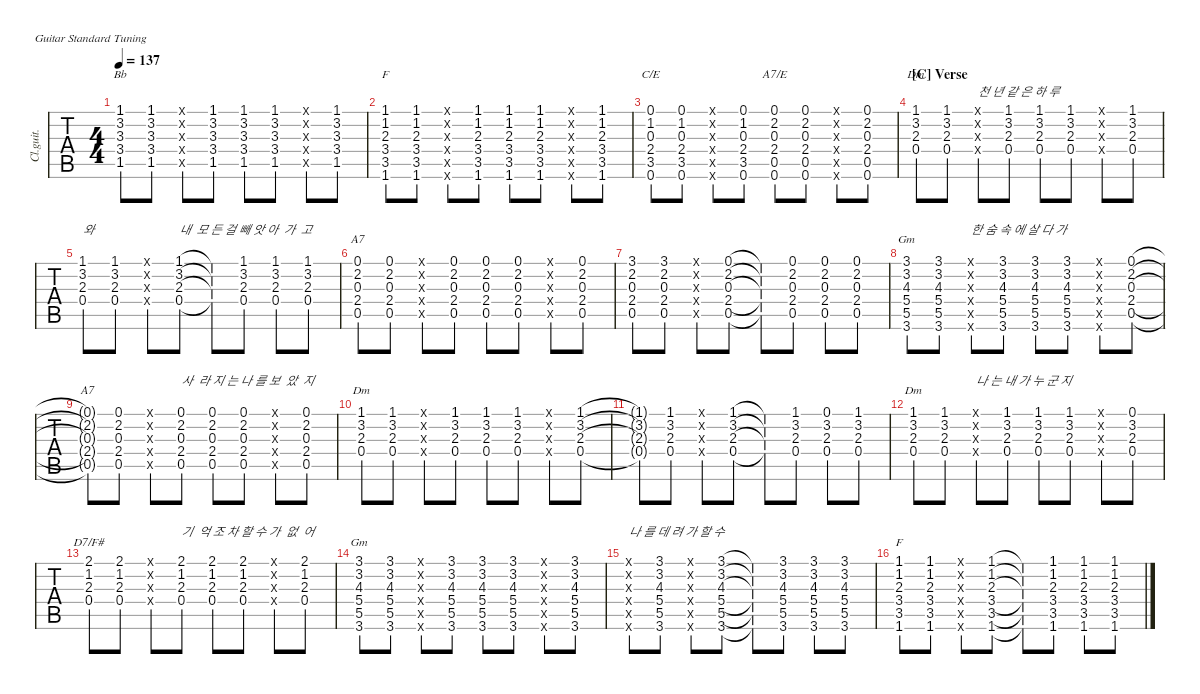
\defaultSystemsLayout 4
\hideDynamics
\bracketExtendMode nobrackets
\track ("Guitar2" "Cl.guit.") {defaultSystemsLayout 4 instrument electricguitarclean}
\staff {tabs}
\tuning (E4 B3 G3 D3 A2 E2)
\chord ("Dm" 1 3 2 0 x x) {showdiagram false showfingering false}
\chord ("Bb" 1 3 3 3 1 x) {showdiagram false showfingering false barre 1}
\chord ("F" 1 1 2 3 3 1) {showdiagram false showfingering false barre (1 1)}
\chord ("Gm" 3 3 4 5 5 3) {showdiagram false showfingering false barre (3 3)}
\chord ("A7/E" 0 2 0 2 0 0) {showdiagram false showfingering false}
\chord ("A7" 0 2 0 2 0 x) {showdiagram false showfingering false}
\chord ("C/E" 0 1 0 2 3 0) {showdiagram false showfingering false}
\chord ("D7/F#" 2 1 2 0 x x) {showdiagram false showfingering false}
\ts (4 4)
\tempo 137
\clef g2
\ks f
(1.5{acc b} 3.4{acc forcenatural} 3.3{acc b} 3.2{acc forcenatural} 1.1{acc forcenatural}).8{ch "Bb" dy mf} (1.5{acc b} 3.4{acc forcenatural} 3.3{acc b} 3.2{acc forcenatural} 1.1{acc forcenatural}).8 (1.5{x acc b} 3.4{x acc forcenatural} 3.3{x acc b} 3.2{x acc forcenatural} 1.1{x acc forcenatural}).8 (1.5{acc b} 3.4{acc forcenatural} 3.3{acc b} 3.2{acc forcenatural} 1.1{acc forcenatural}).8 (1.5{acc b} 3.4{acc forcenatural} 3.3{acc b} 3.2{acc forcenatural} 1.1{acc forcenatural}).8 (1.5{acc b} 3.4{acc forcenatural} 3.3{acc b} 3.2{acc forcenatural} 1.1{acc forcenatural}).8 (1.5{x acc b} 3.4{x acc forcenatural} 3.3{x acc b} 3.2{x acc forcenatural} 1.1{x acc forcenatural}).8 (1.5{acc b} 3.4{acc forcenatural} 3.3{acc b} 3.2{acc forcenatural} 1.1{acc forcenatural}).8 |
(1.6{acc forcenatural} 3.5{acc forcenatural} 3.4{acc forcenatural} 2.3{acc forcenatural} 1.2{acc forcenatural} 1.1{acc forcenatural}).8{ch "F"} (1.6{acc forcenatural} 3.5{acc forcenatural} 3.4{acc forcenatural} 2.3{acc forcenatural} 1.2{acc forcenatural} 1.1{acc forcenatural}).8 (1.6{x acc forcenatural} 3.5{x acc forcenatural} 3.4{x acc forcenatural} 2.3{x acc forcenatural} 1.2{x acc forcenatural} 1.1{x acc forcenatural}).8 (1.6{acc forcenatural} 3.5{acc forcenatural} 3.4{acc forcenatural} 2.3{acc forcenatural} 1.2{acc forcenatural} 1.1{acc forcenatural}).8 (1.6{acc forcenatural} 3.5{acc forcenatural} 3.4{acc forcenatural} 2.3{acc forcenatural} 1.2{acc forcenatural} 1.1{acc forcenatural}).8 (1.6{acc forcenatural} 3.5{acc forcenatural} 3.4{acc forcenatural} 2.3{acc forcenatural} 1.2{acc forcenatural} 1.1{acc forcenatural}).8 (1.6{x acc forcenatural} 3.5{x acc forcenatural} 3.4{x acc forcenatural} 2.3{x acc forcenatural} 1.2{x acc forcenatural} 1.1{x acc forcenatural}).8 (1.6{acc forcenatural} 3.5{acc forcenatural} 3.4{acc forcenatural} 2.3{acc forcenatural} 1.2{acc forcenatural} 1.1{acc forcenatural}).8 |
(3.5{acc forcenatural} 0.6{acc forcenatural} 2.4{acc forcenatural} 0.3{acc forcenatural} 1.2{acc forcenatural} 0.1{acc forcenatural}).8{ch "C/E"} (3.5{acc forcenatural} 0.6{acc forcenatural} 2.4{acc forcenatural} 0.3{acc forcenatural} 1.2{acc forcenatural} 0.1{acc forcenatural}).8 (3.5{x acc forcenatural} 0.6{x acc forcenatural} 2.4{x acc forcenatural} 0.3{x acc forcenatural} 1.2{x acc forcenatural} 0.1{x acc forcenatural}).8 (3.5{acc forcenatural} 0.6{acc forcenatural} 2.4{acc forcenatural} 0.3{acc forcenatural} 1.2{acc forcenatural} 0.1{acc forcenatural}).8 (0.5{acc forcenatural} 2.2{acc b} 2.4{acc forcenatural} 0.3{acc forcenatural} 0.6{acc forcenatural} 0.1{acc forcenatural}).8{ch "A7/E"} (0.5{acc forcenatural} 2.2{acc b} 2.4{acc forcenatural} 0.3{acc forcenatural} 0.6{acc forcenatural} 0.1{acc forcenatural}).8 (0.5{x acc forcenatural} 2.2{x acc b} 2.4{x acc forcenatural} 0.3{x acc forcenatural} 0.6{x acc forcenatural} 0.1{x acc forcenatural}).8 (0.5{acc forcenatural} 2.2{acc b} 2.4{acc forcenatural} 0.3{acc forcenatural} 0.6{acc forcenatural} 0.1{acc forcenatural}).8 |
\section ("C" "Verse")
(0.4{acc forcenatural} 2.3{acc forcenatural} 3.2{acc forcenatural} 1.1{acc forcenatural}).8{ch "Dm"} (0.4{acc forcenatural} 2.3{acc forcenatural} 3.2{acc forcenatural} 1.1{acc forcenatural}).8 (0.4{x acc forcenatural} 2.3{x acc forcenatural} 3.2{x acc forcenatural} 1.1{x acc forcenatural}).8{txt "천 년 같 은 하 루 "} (0.4{acc forcenatural} 2.3{acc forcenatural} 3.2{acc forcenatural} 1.1{acc forcenatural}).8 (0.4{acc forcenatural} 2.3{acc forcenatural} 3.2{acc forcenatural} 1.1{acc forcenatural}).8 (0.4{acc forcenatural} 2.3{acc forcenatural} 3.2{acc forcenatural} 1.1{acc forcenatural}).8 (0.4{x acc forcenatural} 2.3{x acc forcenatural} 3.2{x acc forcenatural} 1.1{x acc forcenatural}).8 (0.4{acc forcenatural} 2.3{acc forcenatural} 3.2{acc forcenatural} 1.1{acc forcenatural}).8 |
(0.4{acc forcenatural} 2.3{acc forcenatural} 3.2{acc forcenatural} 1.1{acc forcenatural}).8{txt "와"} (0.4{acc forcenatural} 2.3{acc forcenatural} 3.2{acc forcenatural} 1.1{acc forcenatural}).8 (0.4{x acc forcenatural} 2.3{x acc forcenatural} 3.2{x acc forcenatural} 1.1{x acc forcenatural}).8 (0.4{acc forcenatural} 2.3{acc forcenatural} 3.2{acc forcenatural} 1.1{acc forcenatural}).8{txt "내  모 든 걸 빼 앗 아  가  고"} (0.4{t acc forcenatural} 2.3{t acc forcenatural} 3.2{t acc forcenatural} 1.1{t acc forcenatural}).8 (0.4{acc forcenatural} 2.3{acc forcenatural} 3.2{acc forcenatural} 1.1{acc forcenatural}).8 (0.4{acc forcenatural} 2.3{acc forcenatural} 3.2{acc forcenatural} 1.1{acc forcenatural}).8 (0.4{acc forcenatural} 2.3{acc forcenatural} 3.2{acc forcenatural} 1.1{acc forcenatural}).8 |
(0.5{acc forcenatural} 2.4{acc forcenatural} 0.3{acc forcenatural} 2.2{acc b} 0.1{acc forcenatural}).8{ch "A7"} (0.5{acc forcenatural} 2.4{acc forcenatural} 0.3{acc forcenatural} 2.2{acc b} 0.1{acc forcenatural}).8 (0.5{x acc forcenatural} 2.4{x acc forcenatural} 0.3{x acc forcenatural} 2.2{x acc b} 0.1{x acc forcenatural}).8 (0.5{acc forcenatural} 2.4{acc forcenatural} 0.3{acc forcenatural} 2.2{acc b} 0.1{acc forcenatural}).8 (0.5{acc forcenatural} 2.4{acc forcenatural} 0.3{acc forcenatural} 2.2{acc b} 0.1{acc forcenatural}).8 (0.5{acc forcenatural} 2.4{acc forcenatural} 0.3{acc forcenatural} 2.2{acc b} 0.1{acc forcenatural}).8 (0.5{x acc forcenatural} 2.4{x acc forcenatural} 0.3{x acc forcenatural} 2.2{x acc b} 0.1{x acc forcenatural}).8 (0.5{acc forcenatural} 2.4{acc forcenatural} 0.3{acc forcenatural} 2.2{acc b} 0.1{acc forcenatural}).8 |
(0.5{acc forcenatural} 2.4{acc forcenatural} 0.3{acc forcenatural} 2.2{acc b} 3.1{acc forcenatural}).8 (0.5{acc forcenatural} 2.4{acc forcenatural} 0.3{acc forcenatural} 2.2{acc b} 3.1{acc forcenatural}).8 (0.5{x acc forcenatural} 2.4{x acc forcenatural} 0.3{x acc forcenatural} 2.2{x acc b} 3.1{x acc forcenatural}).8 (0.5{acc forcenatural} 2.4{acc forcenatural} 0.3{acc forcenatural} 2.2{acc b} 0.1{acc forcenatural}).8 (0.5{t acc forcenatural} 2.4{t acc forcenatural} 0.3{t acc forcenatural} 2.2{t acc b} 0.1{t acc forcenatural}).8 (0.5{acc forcenatural} 2.4{acc forcenatural} 0.3{acc forcenatural} 2.2{acc b} 0.1{acc forcenatural}).8 (0.5{acc forcenatural} 2.4{acc forcenatural} 0.3{acc forcenatural} 2.2{acc b} 0.1{acc forcenatural}).8 (0.5{acc forcenatural} 2.4{acc forcenatural} 0.3{acc forcenatural} 2.2{acc b} 0.1{acc forcenatural}).8 |
(5.5{acc forcenatural} 5.4{acc forcenatural} 4.3{acc forcenatural} 3.2{acc forcenatural} 3.1{acc forcenatural} 3.6{acc forcenatural}).8{ch "Gm"} (5.5{acc forcenatural} 5.4{acc forcenatural} 4.3{acc forcenatural} 3.2{acc forcenatural} 3.1{acc forcenatural} 3.6{acc forcenatural}).8 (5.5{x acc forcenatural} 5.4{x acc forcenatural} 4.3{x acc forcenatural} 3.2{x acc forcenatural} 3.1{x acc forcenatural} 3.6{x acc forcenatural}).8{txt "한 숨 속 에 살 다 가"} (5.5{acc forcenatural} 5.4{acc forcenatural} 4.3{acc forcenatural} 3.2{acc forcenatural} 3.1{acc forcenatural} 3.6{acc forcenatural}).8 (5.5{acc forcenatural} 5.4{acc forcenatural} 4.3{acc forcenatural} 3.2{acc forcenatural} 3.1{acc forcenatural} 3.6{acc forcenatural}).8 (5.5{acc forcenatural} 5.4{acc forcenatural} 4.3{acc forcenatural} 3.2{acc forcenatural} 3.1{acc forcenatural} 3.6{acc forcenatural}).8 (5.5{x acc forcenatural} 5.4{x acc forcenatural} 4.3{x acc forcenatural} 3.2{x acc forcenatural} 3.1{x acc forcenatural} 3.6{x acc forcenatural}).8 (0.5{acc forcenatural} 2.4{acc forcenatural} 0.3{acc forcenatural} 2.2{acc b} 0.1{acc forcenatural}).8 |
(0.5{t acc forcenatural} 2.4{t acc forcenatural} 0.3{t acc forcenatural} 2.2{t acc b} 0.1{t acc forcenatural}).8{ch "A7"} (0.5{acc forcenatural} 2.4{acc forcenatural} 0.3{acc forcenatural} 2.2{acc b} 0.1{acc forcenatural}).8 (0.5{x acc forcenatural} 2.4{x acc forcenatural} 0.3{x acc forcenatural} 2.2{x acc b} 0.1{x acc forcenatural}).8 (0.5{acc forcenatural} 2.4{acc forcenatural} 0.3{acc forcenatural} 2.2{acc b} 0.1{acc forcenatural}).8{txt "사  라 지 는 나 를 보  았  지"} (0.5{acc forcenatural} 2.4{acc forcenatural} 0.3{acc forcenatural} 2.2{acc b} 0.1{acc forcenatural}).8 (0.5{acc forcenatural} 2.4{acc forcenatural} 0.3{acc forcenatural} 2.2{acc b} 0.1{acc forcenatural}).8 (0.5{x acc forcenatural} 2.4{x acc forcenatural} 0.3{x acc forcenatural} 2.2{x acc b} 0.1{x acc forcenatural}).8 (0.5{acc forcenatural} 2.4{acc forcenatural} 0.3{acc forcenatural} 2.2{acc b} 0.1{acc forcenatural}).8 |
(0.4{acc forcenatural} 2.3{acc forcenatural} 3.2{acc forcenatural} 1.1{acc forcenatural}).8{ch "Dm"} (0.4{acc forcenatural} 2.3{acc forcenatural} 3.2{acc forcenatural} 1.1{acc forcenatural}).8 (0.4{x acc forcenatural} 2.3{x acc forcenatural} 3.2{x acc forcenatural} 1.1{x acc forcenatural}).8 (0.4{acc forcenatural} 2.3{acc forcenatural} 3.2{acc forcenatural} 1.1{acc forcenatural}).8 (0.4{acc forcenatural} 2.3{acc forcenatural} 3.2{acc forcenatural} 1.1{acc forcenatural}).8 (0.4{acc forcenatural} 2.3{acc forcenatural} 3.2{acc forcenatural} 1.1{acc forcenatural}).8 (0.4{x acc forcenatural} 2.3{x acc forcenatural} 3.2{x acc forcenatural} 1.1{x acc forcenatural}).8 (0.4{acc forcenatural} 2.3{acc forcenatural} 3.2{acc forcenatural} 1.1{acc forcenatural}).8 |
(0.4{t acc forcenatural} 2.3{t acc forcenatural} 3.2{t acc forcenatural} 1.1{t acc forcenatural}).8 (0.4{acc forcenatural} 2.3{acc forcenatural} 3.2{acc forcenatural} 1.1{acc forcenatural}).8 (0.4{x acc forcenatural} 2.3{x acc forcenatural} 3.2{x acc forcenatural} 1.1{x acc forcenatural}).8 (0.4{acc forcenatural} 2.3{acc forcenatural} 3.2{acc forcenatural} 1.1{acc forcenatural}).8 (0.4{t acc forcenatural} 2.3{t acc forcenatural} 3.2{t acc forcenatural} 1.1{t acc forcenatural}).8 (0.4{acc forcenatural} 2.3{acc forcenatural} 3.2{acc forcenatural} 1.1{acc forcenatural}).8 (0.4{acc forcenatural} 2.3{acc forcenatural} 3.2{acc forcenatural} 0.1{acc forcenatural}).8 (0.4{acc forcenatural} 2.3{acc forcenatural} 3.2{acc forcenatural} 1.1{acc forcenatural}).8 |
(0.4{acc forcenatural} 2.3{acc forcenatural} 3.2{acc forcenatural} 1.1{acc forcenatural}).8{ch "Dm"} (0.4{acc forcenatural} 2.3{acc forcenatural} 3.2{acc forcenatural} 1.1{acc forcenatural}).8 (0.4{x acc forcenatural} 2.3{x acc forcenatural} 3.2{x acc forcenatural} 1.1{x acc forcenatural}).8{txt "나 는 내 가 누 군 지"} (0.4{acc forcenatural} 2.3{acc forcenatural} 3.2{acc forcenatural} 1.1{acc forcenatural}).8 (0.4{acc forcenatural} 2.3{acc forcenatural} 3.2{acc forcenatural} 1.1{acc forcenatural}).8 (0.4{acc forcenatural} 2.3{acc forcenatural} 3.2{acc forcenatural} 1.1{acc forcenatural}).8 (0.4{x acc forcenatural} 2.3{x acc forcenatural} 3.2{x acc forcenatural} 1.1{x acc forcenatural}).8 (0.4{acc forcenatural} 2.3{acc forcenatural} 3.2{acc forcenatural} 0.1{acc forcenatural}).8 |
(2.3{acc forcenatural} 1.2{acc forcenatural} 2.1{acc b} 0.4{acc forcenatural}).8{ch "D7/F#"} (2.3{acc forcenatural} 1.2{acc forcenatural} 2.1{acc b} 0.4{acc forcenatural}).8 (2.3{x acc forcenatural} 1.2{x acc forcenatural} 2.1{x acc b} 0.4{x acc forcenatural}).8 (2.3{acc forcenatural} 1.2{acc forcenatural} 2.1{acc b} 0.4{acc forcenatural}).8{txt "기  억 조 차 할 수 가  없  어"} (2.3{acc forcenatural} 1.2{acc forcenatural} 2.1{acc b} 0.4{acc forcenatural}).8 (2.3{acc forcenatural} 1.2{acc forcenatural} 2.1{acc b} 0.4{acc forcenatural}).8 (2.3{x acc forcenatural} 1.2{x acc forcenatural} 2.1{x acc b} 0.4{x acc forcenatural}).8 (2.3{acc forcenatural} 1.2{acc forcenatural} 2.1{acc b} 0.4{acc forcenatural}).8 |
(5.5{acc forcenatural} 5.4{acc forcenatural} 4.3{acc forcenatural} 3.2{acc forcenatural} 3.1{acc forcenatural} 3.6{acc forcenatural}).8{ch "Gm"} (5.5{acc forcenatural} 5.4{acc forcenatural} 4.3{acc forcenatural} 3.2{acc forcenatural} 3.1{acc forcenatural} 3.6{acc forcenatural}).8 (5.5{x acc forcenatural} 5.4{x acc forcenatural} 4.3{x acc forcenatural} 3.2{x acc forcenatural} 3.1{x acc forcenatural} 3.6{x acc forcenatural}).8 (5.5{acc forcenatural} 5.4{acc forcenatural} 4.3{acc forcenatural} 3.2{acc forcenatural} 3.1{acc forcenatural} 3.6{acc forcenatural}).8 (5.5{acc forcenatural} 5.4{acc forcenatural} 4.3{acc forcenatural} 3.2{acc forcenatural} 3.1{acc forcenatural} 3.6{acc forcenatural}).8 (5.5{acc forcenatural} 5.4{acc forcenatural} 4.3{acc forcenatural} 3.2{acc forcenatural} 3.1{acc forcenatural} 3.6{acc forcenatural}).8 (5.5{x acc forcenatural} 5.4{x acc forcenatural} 4.3{x acc forcenatural} 3.2{x acc forcenatural} 3.1{x acc forcenatural} 3.6{x acc forcenatural}).8 (5.5{acc forcenatural} 5.4{acc forcenatural} 4.3{acc forcenatural} 3.2{acc forcenatural} 3.1{acc forcenatural} 3.6{acc forcenatural}).8 |
(5.5{x acc forcenatural} 5.4{x acc forcenatural} 4.3{x acc forcenatural} 3.2{x acc forcenatural} 3.1{x acc forcenatural} 3.6{x acc forcenatural}).8{txt "나 를 데 려 가 할 수"} (5.5{acc forcenatural} 5.4{acc forcenatural} 4.3{acc forcenatural} 3.2{acc forcenatural} 3.1{acc forcenatural} 3.6{acc forcenatural}).8 (5.5{x acc forcenatural} 5.4{x acc forcenatural} 4.3{x acc forcenatural} 3.2{x acc forcenatural} 3.1{x acc forcenatural} 3.6{x acc forcenatural}).8 (5.5{acc forcenatural} 5.4{acc forcenatural} 4.3{acc forcenatural} 3.2{acc forcenatural} 3.1{acc forcenatural} 3.6{acc forcenatural}).8 (5.5{t acc forcenatural} 5.4{t acc forcenatural} 4.3{t acc forcenatural} 3.2{t acc forcenatural} 3.1{t acc forcenatural} 3.6{t acc forcenatural}).8 (5.5{acc forcenatural} 5.4{acc forcenatural} 4.3{acc forcenatural} 3.2{acc forcenatural} 3.1{acc forcenatural} 3.6{acc forcenatural}).8 (5.5{acc forcenatural} 5.4{acc forcenatural} 4.3{acc forcenatural} 3.2{acc forcenatural} 3.1{acc forcenatural} 3.6{acc forcenatural}).8 (5.5{acc forcenatural} 5.4{acc forcenatural} 4.3{acc forcenatural} 3.2{acc forcenatural} 3.1{acc forcenatural} 3.6{acc forcenatural}).8 |
(3.5{acc forcenatural} 3.4{acc forcenatural} 2.3{acc forcenatural} 1.2{acc forcenatural} 1.1{acc forcenatural} 1.6{acc forcenatural}).8{ch "F"} (3.5{acc forcenatural} 3.4{acc forcenatural} 2.3{acc forcenatural} 1.2{acc forcenatural} 1.1{acc forcenatural} 1.6{acc forcenatural}).8 (3.5{x acc forcenatural} 3.4{x acc forcenatural} 2.3{x acc forcenatural} 1.2{x acc forcenatural} 1.1{x acc forcenatural} 1.6{x acc forcenatural}).8 (3.5{acc forcenatural} 3.4{acc forcenatural} 2.3{acc forcenatural} 1.2{acc forcenatural} 1.1{acc forcenatural} 1.6{acc forcenatural}).8 (3.5{t acc forcenatural} 3.4{t acc forcenatural} 2.3{t acc forcenatural} 1.2{t acc forcenatural} 1.1{t acc forcenatural} 1.6{t acc forcenatural}).8 (3.5{acc forcenatural} 3.4{acc forcenatural} 2.3{acc forcenatural} 1.2{acc forcenatural} 1.1{acc forcenatural} 1.6{acc forcenatural}).8 (3.5{acc forcenatural} 3.4{acc forcenatural} 2.3{acc forcenatural} 1.2{acc forcenatural} 1.1{acc forcenatural} 1.6{acc forcenatural}).8 (3.5{acc forcenatural} 3.4{acc forcenatural} 2.3{acc forcenatural} 1.2{acc forcenatural} 1.1{acc forcenatural} 1.6{acc forcenatural}).8
